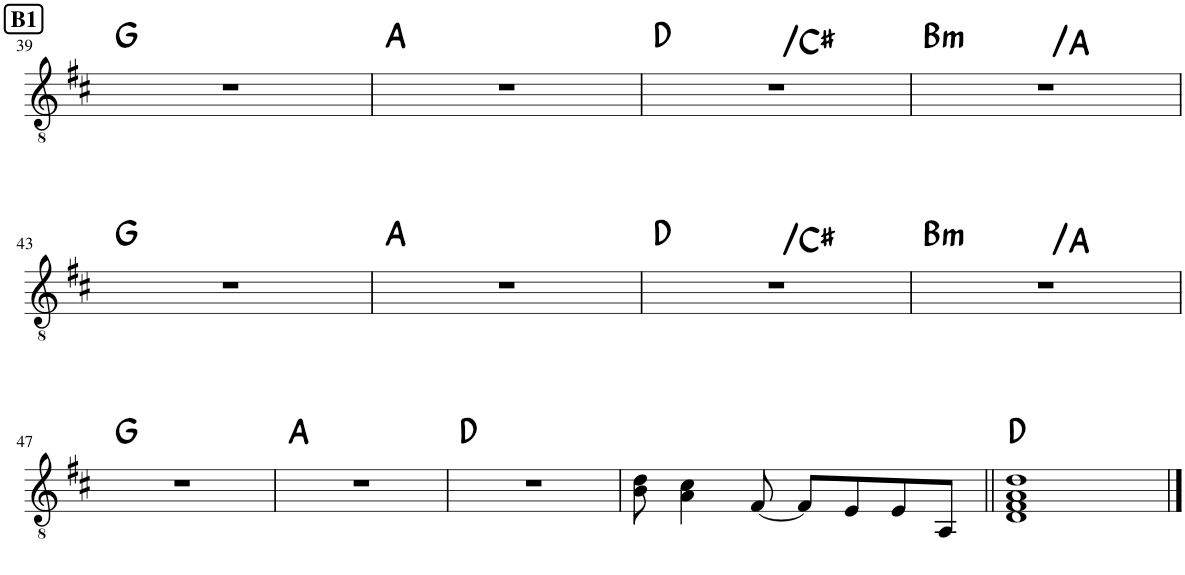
**kern	**harte
*part1	*part1
*staff1	*
*I"Classical Guitar	*
*I'Guit.	*
!!LO:PB:g=z
*clefGv2	*
*k[f#c#]	*
*M4/4	*
!!LO:REH:place=s1:a:B:cj:fs=11:t=B1
=39	=39
1r	G:maj
=40	=40
1r	A:maj
=41	=41
!	!LO:H:n=2:kt=N.C.
1r	D:maj N
=42	=42
!	!LO:H:n=1:kt=m
!	!LO:H:n=2:kt=N.C.
1r	B:min N
!!LO:LB:g=z
=43	=43
1r	G:maj
=44	=44
1r	A:maj
=45	=45
!	!LO:H:n=2:kt=N.C.
1r	D:maj N
=46	=46
!	!LO:H:n=1:kt=m
!	!LO:H:n=2:kt=N.C.
1r	B:min N
!!LO:LB:g=z
=47	=47
1r	G:maj
=48	=48
1r	A:maj
=49	=49
1r	D:maj
=50	=50
8B\ 8d\	.
4A\ 4c#\	.
[8F#/	.
8F#/L]	.
8E/	.
8E/	.
8AA/J	.
=51||	=51||
1D 1F# 1A 1d	D:maj
==	==
*-	*-
